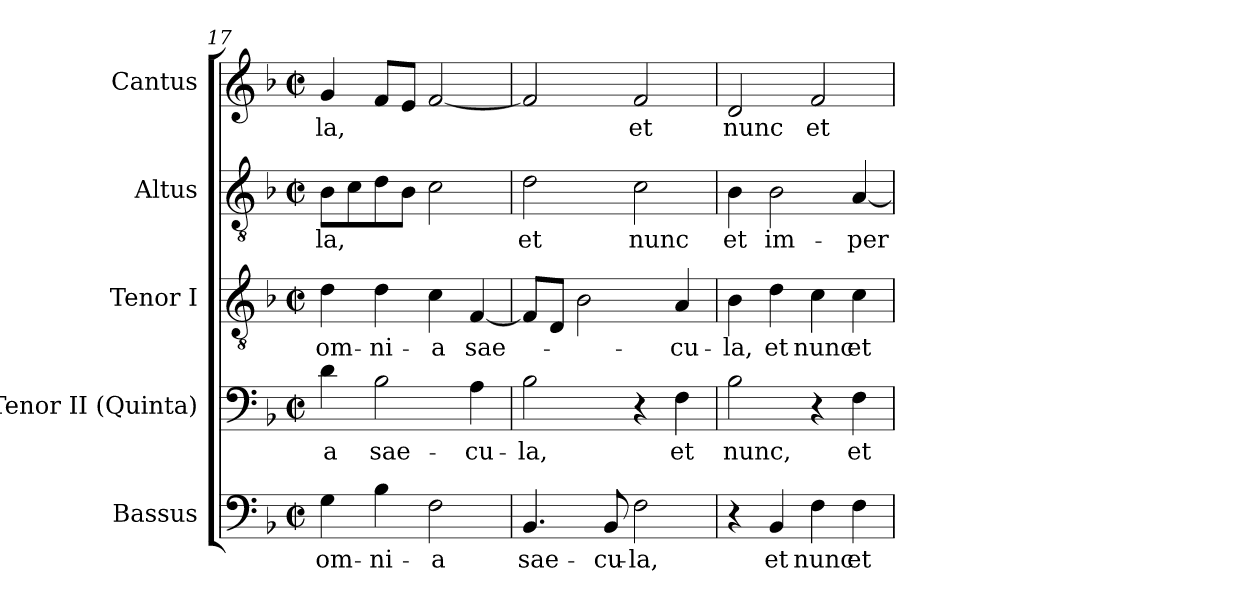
**kern	**text	**kern	**text	**kern	**text	**kern	**text	**kern	**text
*part5	*part5	*part4	*part4	*part3	*part3	*part2	*part2	*part1	*part1
*staff5	*staff5	*staff4	*staff4	*staff3	*staff3	*staff2	*staff2	*staff1	*staff1
*I"Bassus	*	*I"Tenor II (Quinta)	*	*I"Tenor I	*	*I"Altus	*	*I"Cantus	*
*I'B.	*	*	*	*I'T.	*	*I'T.	*	*I'A.	*
*clefF4	*	*clefF4	*	*clefGv2	*	*clefGv2	*	*clefG2	*
*	*	*	*	*ITrd7c12	*	*ITrd7c12	*	*	*
*k[b-]	*	*k[b-]	*	*k[b-]	*	*k[b-]	*	*k[b-]	*
*F:	*	*F:	*	*F:	*	*F:	*	*F:	*
*M2/2	*	*M2/2	*	*M2/2	*	*M2/2	*	*M2/2	*
*met(c|)	*	*met(c|)	*	*met(c|)	*	*met(c|)	*	*met(c|)	*
=17	=17	=17	=17	=17	=17	=17	=17	=17	=17
!	!LO:LY:b:color=#000000	!	!	!	!	!	!	!	!
!	!	!	!LO:LY:b:color=#000000	!	!	!	!	!	!
!	!	!	!	!	!LO:LY:b:color=#000000	!	!	!	!
!	!	!	!	!	!	!	!LO:LY:b:color=#000000	!	!
!	!	!	!	!	!	!	!	!	!LO:LY:b:color=#000000
4Gi\	om-	4di\	-a	4Di\	om-	8BB-i\L	-la,	4gi/	-la,
.	.	.	.	.	.	8Ci\	.	.	.
!	!LO:LY:b:color=#000000	!	!	!	!	!	!	!	!
!	!	!	!LO:LY:b:color=#000000	!	!	!	!	!	!
!	!	!	!	!	!LO:LY:b:color=#000000	!	!	!	!
4B-i\	-ni-	2B-i\	sae-	4Di\	-ni-	8Di\	.	8fi/L	.
.	.	.	.	.	.	8BB-i\J	.	8ei/J	.
!	!LO:LY:b:color=#000000	!	!	!	!	!	!	!	!
!	!	!	!	!	!LO:LY:b:color=#000000	!	!	!	!
2Fi\	-a	.	.	4Ci\	-a	2Ci\	.	[<2fi/	.
!	!	!	!LO:LY:b:color=#000000	!	!	!	!	!	!
!	!	!	!	!	!LO:LY:b:color=#000000	!	!	!	!
.	.	4Ai\	-cu-	[<4FFi/	sae-	.	.	.	.
!!LO:PB:g=z
=18	=18	=18	=18	=18	=18	=18	=18	=18	=18
!	!LO:LY:b:color=#000000	!	!	!	!	!	!	!	!
!	!	!	!LO:LY:b:color=#000000	!	!	!	!	!	!
!	!	!	!	!	!	!	!LO:LY:b:color=#000000	!	!
4.BB-i/	sae-	2B-i\	-la,	8FFi/L]	.	2Di\	et	2fi/]	.
.	.	.	.	8DDi/J	.	.	.	.	.
.	.	.	.	2BB-i\	.	.	.	.	.
!	!LO:LY:b:color=#000000	!	!	!	!	!	!	!	!
8BB-i/	-cu-	.	.	.	.	.	.	.	.
!	!LO:LY:b:color=#000000	!	!	!	!	!	!	!	!
!	!	!	!	!	!	!	!LO:LY:b:color=#000000	!	!
!	!	!	!	!	!	!	!	!	!LO:LY:b:color=#000000
2Fi\	-la,	4r	.	.	.	2Ci\	nunc	2fi/	et
!	!	!	!LO:LY:b:color=#000000	!	!	!	!	!	!
!	!	!	!	!	!LO:LY:b:color=#000000	!	!	!	!
.	.	4Fi\	et	4AAi/	-cu-	.	.	.	.
=19	=19	=19	=19	=19	=19	=19	=19	=19	=19
!	!	!	!LO:LY:b:color=#000000	!	!	!	!	!	!
!	!	!	!	!	!LO:LY:b:color=#000000	!	!	!	!
!	!	!	!	!	!	!	!LO:LY:b:color=#000000	!	!
!	!	!	!	!	!	!	!	!	!LO:LY:b:color=#000000
4r	.	2B-i\	nunc,	4BB-i\	-la,	4BB-i\	et	2di/	nunc
!	!LO:LY:b:color=#000000	!	!	!	!	!	!	!	!
!	!	!	!	!	!LO:LY:b:color=#000000	!	!	!	!
!	!	!	!	!	!	!	!LO:LY:b:color=#000000	!	!
4BB-i/	et	.	.	4Di\	et	2BB-i\	im-	.	.
!	!LO:LY:b:color=#000000	!	!	!	!	!	!	!	!
!	!	!	!	!	!LO:LY:b:color=#000000	!	!	!	!
!	!	!	!	!	!	!	!	!	!LO:LY:b:color=#000000
4Fi\	nunc	4r	.	4Ci\	nunc	.	.	2fi/	et
!	!LO:LY:b:color=#000000	!	!	!	!	!	!	!	!
!	!	!	!LO:LY:b:color=#000000	!	!	!	!	!	!
!	!	!	!	!	!LO:LY:b:color=#000000	!	!	!	!
!	!	!	!	!	!	!	!LO:LY:b:color=#000000	!	!
4Fi\	et	4Fi\	et	4Ci\	et	[<4AAi/	-per-	.	.
=	=	=	=	=	=	=	=	=	=
*-	*-	*-	*-	*-	*-	*-	*-	*-	*-
